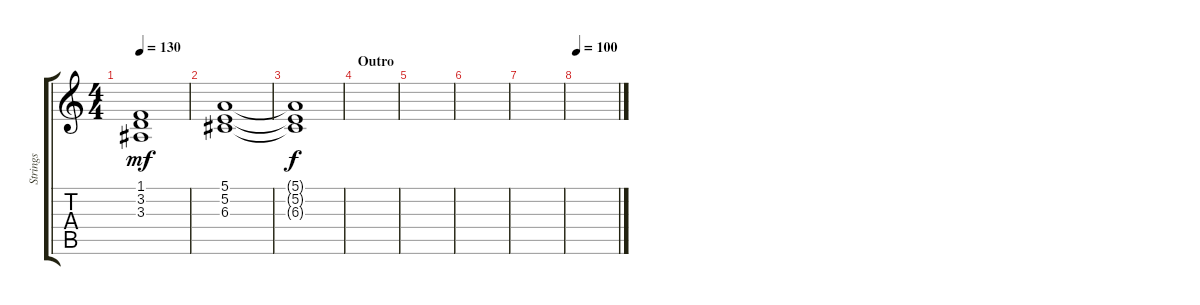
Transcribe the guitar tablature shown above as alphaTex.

\track ("Strings" "Strings") {instrument stringensemble1}
\staff {score tabs}
\tuning (E4 B3 G3 D3 A2 E2) {hide}
\ts (4 4)
\tempo 130
\clef g2
\ks c
(1.1 3.2 3.3).1{dy mf} |
(5.1 5.2 6.3).1 |
(5.1{t} 5.2{t} 6.3{t}).1{dy f} |
\section ("" "Outro")
|
|
|
|
\tempo 100
